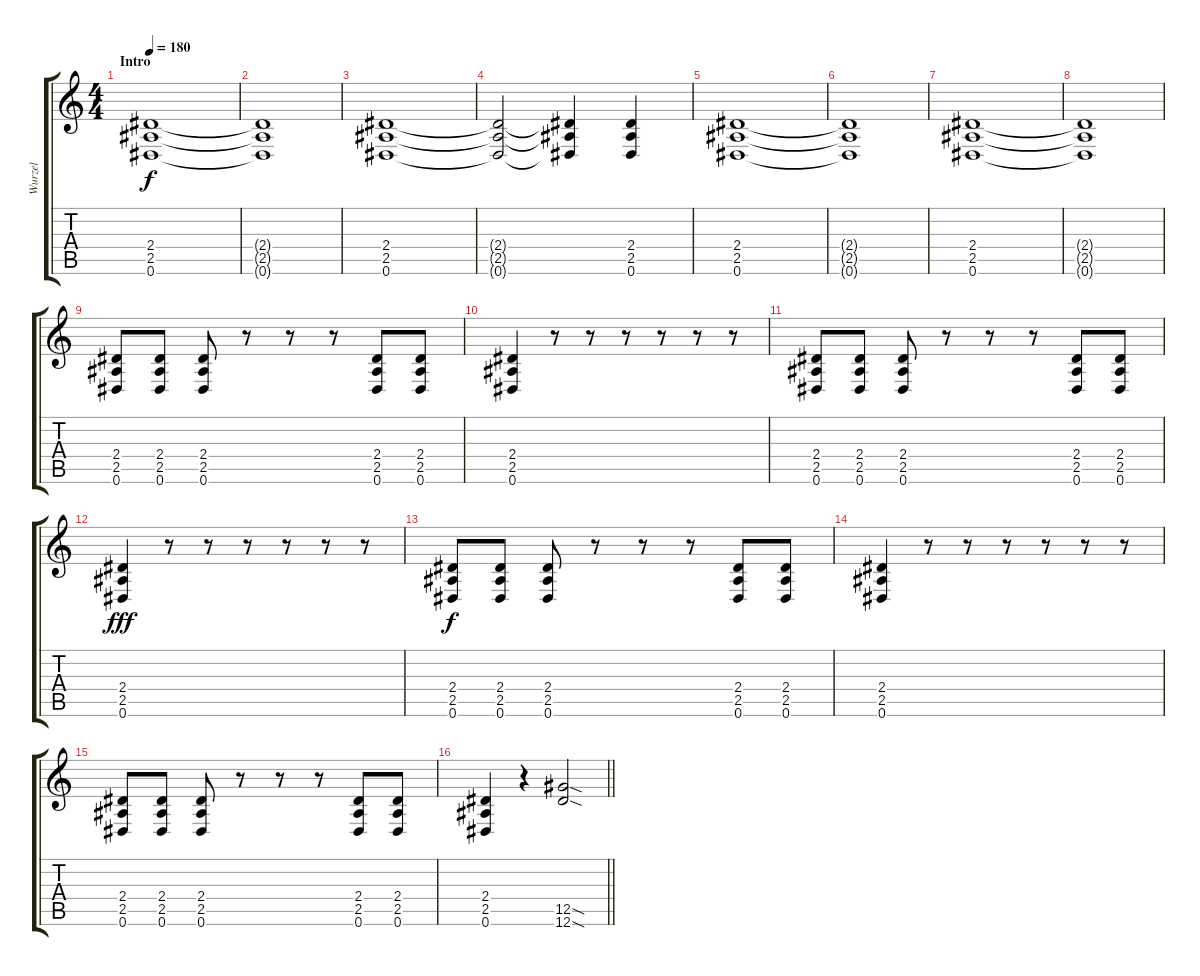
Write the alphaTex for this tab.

\track ("Wurzel" "Wurzel") {instrument distortionguitar}
\staff {score tabs}
\tuning (Eb4 Bb3 Gb3 Db3 Ab2 Eb2) {hide}
\ts (4 4)
\section ("" "Intro")
\tempo 180
\clef g2
\ks c
(2.4 2.5 0.6).1{dy f instrument distortionguitar} |
(2.4{t} 2.5{t} 0.6{t}).1 |
(2.4 2.5 0.6).1 |
(2.4{t} 2.5{t} 0.6{t}).2 (2.4{t} 2.5{t} 0.6{t}).4 (2.4 2.5 0.6).4 |
(2.4 2.5 0.6).1 |
(2.4{t} 2.5{t} 0.6{t}).1 |
(2.4 2.5 0.6).1 |
(2.4{t} 2.5{t} 0.6{t}).1 |
(2.4 2.5 0.6).8 (2.4 2.5 0.6).8 (2.4 2.5 0.6).8 r.8 r.8 r.8 (2.4 2.5 0.6).8 (2.4 2.5 0.6).8 |
(2.4 2.5 0.6).4 r.8 r.8 r.8 r.8 r.8 r.8 |
(2.4 2.5 0.6).8 (2.4 2.5 0.6).8 (2.4 2.5 0.6).8 r.8 r.8 r.8 (2.4 2.5 0.6).8 (2.4 2.5 0.6).8 |
(2.4 2.5 0.6).4{dy fff} r.8 r.8 r.8 r.8 r.8 r.8 |
(2.4 2.5 0.6).8{dy f} (2.4 2.5 0.6).8 (2.4 2.5 0.6).8 r.8 r.8 r.8 (2.4 2.5 0.6).8 (2.4 2.5 0.6).8 |
(2.4 2.5 0.6).4 r.8 r.8 r.8 r.8 r.8 r.8 |
(2.4 2.5 0.6).8 (2.4 2.5 0.6).8 (2.4 2.5 0.6).8 r.8 r.8 r.8 (2.4 2.5 0.6).8 (2.4 2.5 0.6).8 |
\barLineRight lightlight
(2.4 2.5 0.6).4 r.4 (12.5{sod} 12.6{sod}).2
